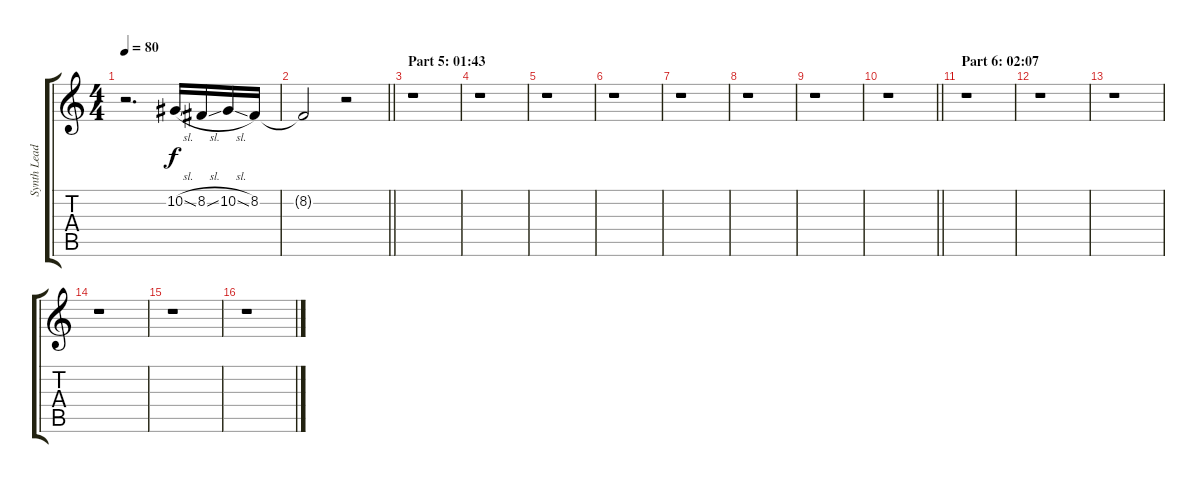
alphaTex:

\track ("Synth Lead (Square) Arranged for Guitar" "Synth Lead") {instrument lead1square}
\staff {score tabs}
\tuning (Eb4 Bb3 Gb3 Db3 Ab2 Eb2) {hide}
\ts (4 4)
\tempo 80
\clef g2
\ks c
r.2{d dy f} 10.2{sl}.16 8.2{sl}.16 10.2{sl}.16 8.2.16 |
\barLineRight lightlight
8.2{t}.2 r.2 |
\section ("" "Part 5: 01:43")
r.1 |
r.1 |
r.1 |
r.1 |
r.1 |
r.1 |
r.1 |
\barLineRight lightlight
r.1 |
\section ("" "Part 6: 02:07")
r.1 |
r.1 |
r.1 |
r.1 |
r.1 |
r.1
